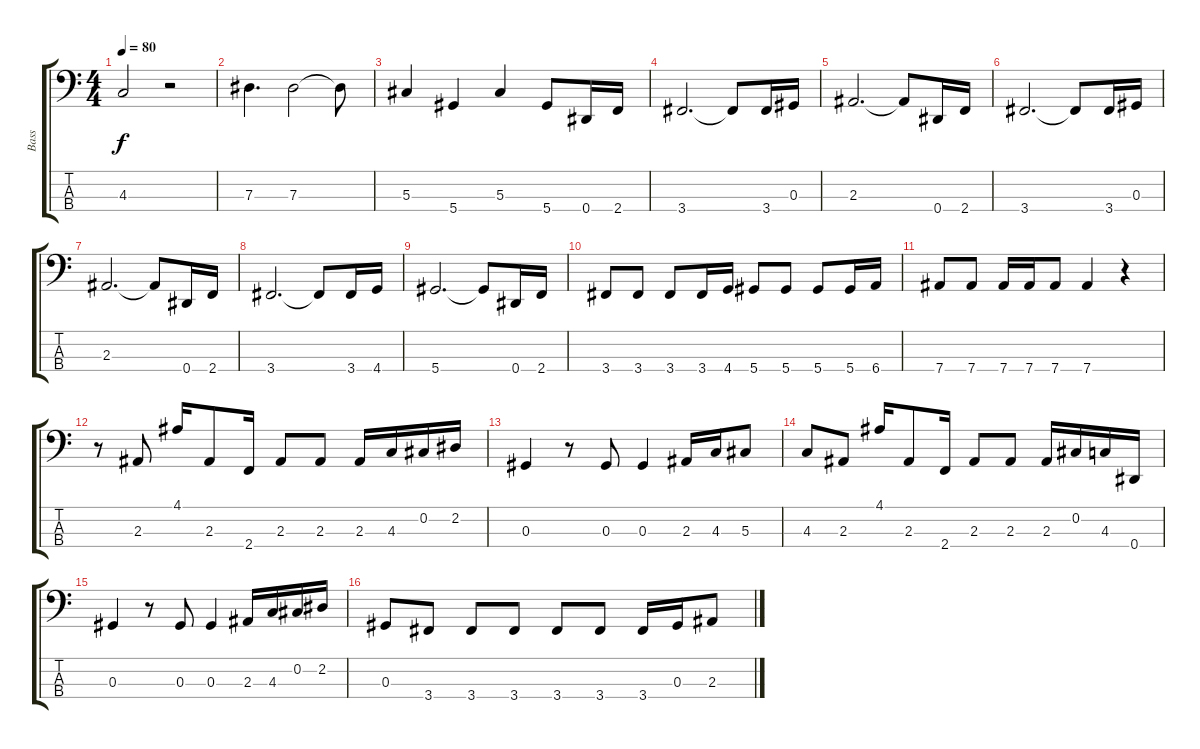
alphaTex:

\track ("Bass" "Bass") {instrument electricbasspick}
\staff {score tabs}
\tuning (Gb2 Db2 Ab1 Eb1) {hide}
\ts (4 4)
\tempo 80
\clef f4
\ks c
4.3.2{dy f} r.2 |
7.3.4{d} 7.3.2 7.3{t}.8 |
5.3.4 5.4.4 5.3.4 5.4.8 0.4.16 2.4.16 |
3.4.2{d} 3.4{t}.8 3.4.16 0.3.16 |
2.3.2{d} 2.3{t}.8 0.4.16 2.4.16 |
3.4.2{d} 3.4{t}.8 3.4.16 0.3.16 |
2.3.2{d} 2.3{t}.8 0.4.16 2.4.16 |
3.4.2{d} 3.4{t}.8 3.4.16 4.4.16 |
5.4.2{d} 5.4{t}.8 0.4.16 2.4.16 |
3.4.8 3.4.8 3.4.8 3.4.16 4.4.16 5.4.8 5.4.8 5.4.8 5.4.16 6.4.16 |
7.4.8 7.4.8 7.4.16 7.4.16 7.4.8 7.4.4 r.4 |
r.8 2.3.8 4.1.16 2.3.8 2.4.16 2.3.8 2.3.8 2.3.16 4.3.16 0.2.16 2.2.16 |
0.3.4 r.8 0.3.8 0.3.4 2.3.16 4.3.16 5.3.8 |
4.3.8 2.3.8 4.1.16 2.3.8 2.4.16 2.3.8 2.3.8 2.3.16 0.2.16 4.3.16 0.4.16 |
0.3.4 r.8 0.3.8 0.3.4 2.3.16 4.3.16 0.2.16 2.2.16 |
0.3.8 3.4.8 3.4.8 3.4.8 3.4.8 3.4.8 3.4.16 0.3.16 2.3.8
